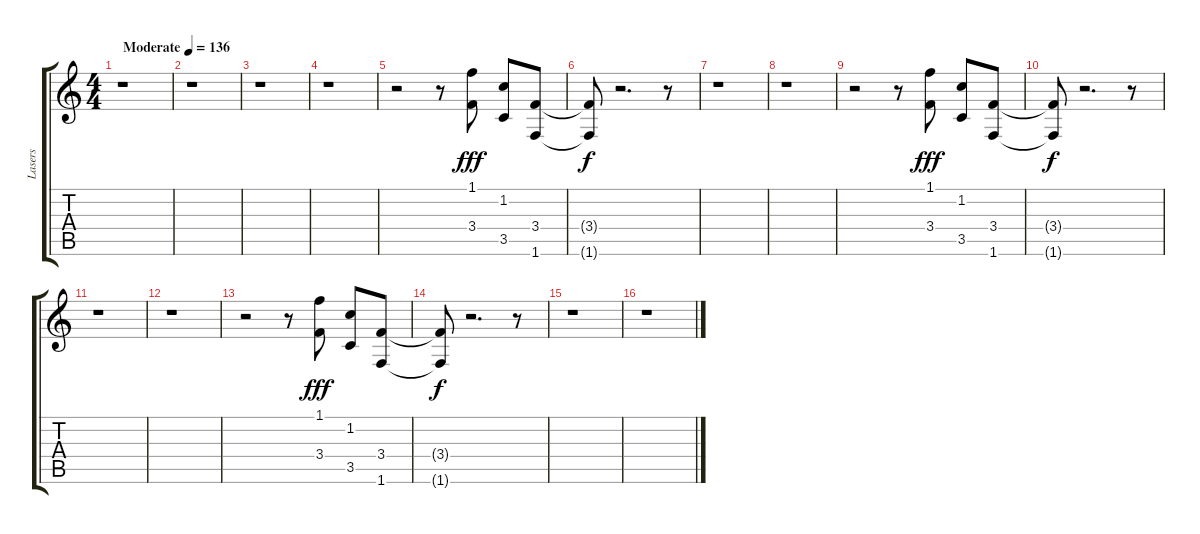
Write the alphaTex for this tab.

\track ("Lasers" "Lasers") {instrument synthbass1}
\staff {score tabs}
\tuning (E4 B3 G3 D3 A2 E2) {hide}
\ts (4 4)
\tempo (136 "Moderate")
\clef g2
\ks c
r.1{dy fff instrument synthbass1} |
r.1 |
r.1 |
r.1 |
r.2 r.8 (1.1 3.4).8{instrument synthbass2} (1.2 3.5).8 (3.4 1.6).8 |
(3.4{t} 1.6{t}).8{dy f} r.2{d} r.8 |
r.1 |
r.1 |
r.2 r.8 (1.1 3.4).8{dy fff} (1.2 3.5).8 (3.4 1.6).8 |
(3.4{t} 1.6{t}).8{dy f} r.2{d} r.8 |
r.1 |
r.1 |
r.2 r.8 (1.1 3.4).8{dy fff} (1.2 3.5).8 (3.4 1.6).8 |
(3.4{t} 1.6{t}).8{dy f} r.2{d} r.8 |
r.1 |
r.1
